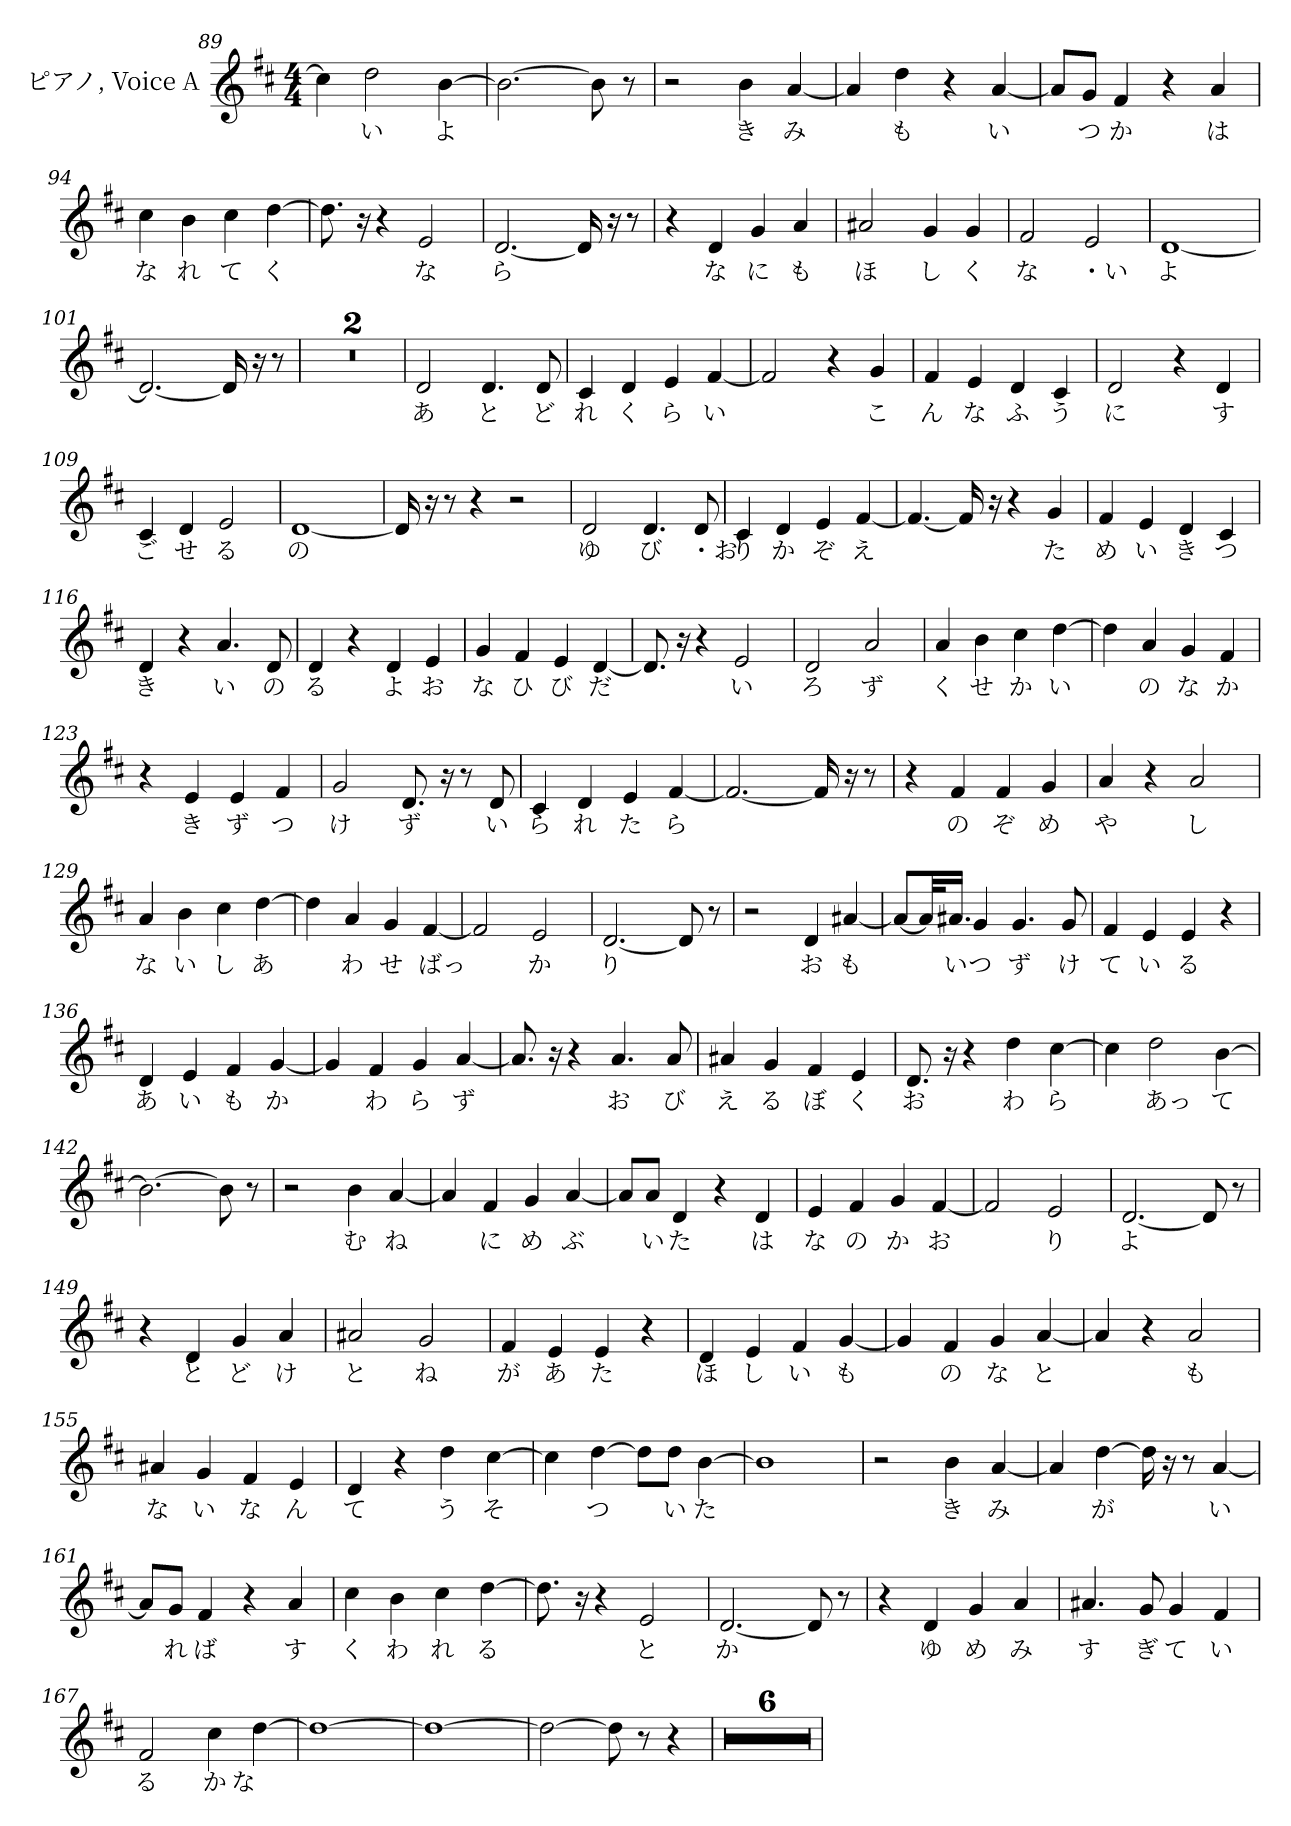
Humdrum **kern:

**kern	**text
*part1	*part1
*staff1	*staff1
*I"ピアノ, Voice A	*
*clefG2	*
*k[f#c#]	*
*M4/4	*
=89	=89
4cc#\]	.
!	!LO:LY:b
2dd\	い
!	!LO:LY:b
[4b\	よ
=90	=90
2.b\_	.
8b\]	.
8r	.
!!LO:LB:g=z
=91	=91
2r	.
!	!LO:LY:b
4b\	き
!	!LO:LY:b
[4a/	み
=92	=92
4a/]	.
!	!LO:LY:b
4dd\	も
4r	.
!	!LO:LY:b
[4a/	い
=93	=93
8a/L]	.
!	!LO:LY:b
8g/J	つ
!	!LO:LY:b
4f#/	か
4r	.
!	!LO:LY:b
4a/	は
=94	=94
!	!LO:LY:b
4cc#\	な
!	!LO:LY:b
4b\	れ
!	!LO:LY:b
4cc#\	て
!	!LO:LY:b
[4dd\	く
=95	=95
8.dd\]	.
16r	.
4r	.
!	!LO:LY:b
2e/	な
=96	=96
!	!LO:LY:b
[2.d/	ら
16d/]	.
16r	.
8r	.
=97	=97
4r	.
!	!LO:LY:b
4d/	な
!	!LO:LY:b
4g/	に
!	!LO:LY:b
4a/	も
=98	=98
!	!LO:LY:b
2a#X/	ほ
!	!LO:LY:b
4g/	し
!	!LO:LY:b
4g/	く
!!LO:PB:g=z
=99	=99
!	!LO:LY:b
2f#/	な
!	!LO:LY:b
2e/	・い
=100	=100
!	!LO:LY:b
[1d	よ
=101	=101
2.d/_	.
16d/]	.
16r	.
8r	.
=102	=102
1r	.
=103	=103
1r	.
=104	=104
!	!LO:LY:b
2d/	あ
!	!LO:LY:b
4.d/	と
!	!LO:LY:b
8d/	ど
=105	=105
!	!LO:LY:b
4c#/	れ
!	!LO:LY:b
4d/	く
!	!LO:LY:b
4e/	ら
!	!LO:LY:b
[4f#/	い
=106	=106
2f#/]	.
4r	.
!	!LO:LY:b
4g/	こ
=107	=107
!	!LO:LY:b
4f#/	ん
!	!LO:LY:b
4e/	な
!	!LO:LY:b
4d/	ふ
!	!LO:LY:b
4c#/	う
=108	=108
!	!LO:LY:b
2d/	に
4r	.
!	!LO:LY:b
4d/	す
!!LO:LB:g=z
=109	=109
!	!LO:LY:b
4c#/	ご
!	!LO:LY:b
4d/	せ
!	!LO:LY:b
2e/	る
=110	=110
!	!LO:LY:b
[1d	の
=111	=111
16d/]	.
16r	.
8r	.
4r	.
2r	.
=112	=112
!	!LO:LY:b
2d/	ゆ
!	!LO:LY:b
4.d/	び
!	!LO:LY:b
8d/	・お
=113	=113
!	!LO:LY:b
4c#/	り
!	!LO:LY:b
4d/	か
!	!LO:LY:b
4e/	ぞ
!	!LO:LY:b
[4f#/	え
=114	=114
4.f#/_	.
16f#/]	.
16r	.
4r	.
!	!LO:LY:b
4g/	た
=115	=115
!	!LO:LY:b
4f#/	め
!	!LO:LY:b
4e/	い
!	!LO:LY:b
4d/	き
!	!LO:LY:b
4c#/	つ
=116	=116
!	!LO:LY:b
4d/	き
4r	.
!	!LO:LY:b
4.a/	い
!	!LO:LY:b
8d/	の
!!LO:LB:g=z
=117	=117
!	!LO:LY:b
4d/	る
4r	.
!	!LO:LY:b
4d/	よ
!	!LO:LY:b
4e/	お
=118	=118
!	!LO:LY:b
4g/	な
!	!LO:LY:b
4f#/	ひ
!	!LO:LY:b
4e/	び
!	!LO:LY:b
[4d/	だ
=119	=119
8.d/]	.
16r	.
4r	.
!	!LO:LY:b
2e/	い
=120	=120
!	!LO:LY:b
2d/	ろ
!	!LO:LY:b
2a/	ず
=121	=121
!	!LO:LY:b
4a/	く
!	!LO:LY:b
4b\	せ
!	!LO:LY:b
4cc#\	か
!	!LO:LY:b
[4dd\	い
=122	=122
4dd\]	.
!	!LO:LY:b
4a/	の
!	!LO:LY:b
4g/	な
!	!LO:LY:b
4f#/	か
=123	=123
4r	.
!	!LO:LY:b
4e/	き
!	!LO:LY:b
4e/	ず
!	!LO:LY:b
4f#/	つ
=124	=124
!	!LO:LY:b
2g/	け
!	!LO:LY:b
8.d/	ず
16r	.
8r	.
!	!LO:LY:b
8d/	い
!!LO:LB:g=z
=125	=125
!	!LO:LY:b
4c#/	ら
!	!LO:LY:b
4d/	れ
!	!LO:LY:b
4e/	た
!	!LO:LY:b
[4f#/	ら
=126	=126
2.f#/_	.
16f#/]	.
16r	.
8r	.
=127	=127
4r	.
!	!LO:LY:b
4f#/	の
!	!LO:LY:b
4f#/	ぞ
!	!LO:LY:b
4g/	め
=128	=128
!	!LO:LY:b
4a/	や
4r	.
!	!LO:LY:b
2a/	し
=129	=129
!	!LO:LY:b
4a/	な
!	!LO:LY:b
4b\	い
!	!LO:LY:b
4cc#\	し
!	!LO:LY:b
[4dd\	あ
=130	=130
4dd\]	.
!	!LO:LY:b
4a/	わ
!	!LO:LY:b
4g/	せ
!	!LO:LY:b
[4f#/	ばっ
=131	=131
2f#/]	.
!	!LO:LY:b
2e/	か
=132	=132
!	!LO:LY:b
[2.d/	り
8d/]	.
8r	.
!!LO:LB:g=z
=133	=133
2r	.
!	!LO:LY:b
4d/	お
!	!LO:LY:b
[4a#X/	も
=134	=134
8a#/L_	.
32a#/KL]	.
!	!LO:LY:b
16.a#X/JJ	い
!	!LO:LY:b
4g/	つ
!	!LO:LY:b
4.g/	ず
!	!LO:LY:b
8g/	け
=135	=135
!	!LO:LY:b
4f#/	て
!	!LO:LY:b
4e/	い
!	!LO:LY:b
4e/	る
4r	.
=136	=136
!	!LO:LY:b
4d/	あ
!	!LO:LY:b
4e/	い
!	!LO:LY:b
4f#/	も
!	!LO:LY:b
[4g/	か
=137	=137
4g/]	.
!	!LO:LY:b
4f#/	わ
!	!LO:LY:b
4g/	ら
!	!LO:LY:b
[4a/	ず
=138	=138
8.a/]	.
16r	.
4r	.
!	!LO:LY:b
4.a/	お
!	!LO:LY:b
8a/	び
=139	=139
!	!LO:LY:b
4a#X/	え
!	!LO:LY:b
4g/	る
!	!LO:LY:b
4f#/	ぼ
!	!LO:LY:b
4e/	く
!!LO:LB:g=z
=140	=140
!	!LO:LY:b
8.d/	お
16r	.
4r	.
!	!LO:LY:b
4dd\	わ
!	!LO:LY:b
[4cc#\	ら
=141	=141
4cc#\]	.
!	!LO:LY:b
2dd\	あっ
!	!LO:LY:b
[4b\	て
=142	=142
2.b\_	.
8b\]	.
8r	.
=143	=143
2r	.
!	!LO:LY:b
4b\	む
!	!LO:LY:b
[4a/	ね
=144	=144
4a/]	.
!	!LO:LY:b
4f#/	に
!	!LO:LY:b
4g/	め
!	!LO:LY:b
[4a/	ぶ
=145	=145
8a/L]	.
!	!LO:LY:b
8a/J	い
!	!LO:LY:b
4d/	た
4r	.
!	!LO:LY:b
4d/	は
=146	=146
!	!LO:LY:b
4e/	な
!	!LO:LY:b
4f#/	の
!	!LO:LY:b
4g/	か
!	!LO:LY:b
[4f#/	お
=147	=147
2f#/]	.
!	!LO:LY:b
2e/	り
!!LO:LB:g=z
=148	=148
!	!LO:LY:b
[2.d/	よ
8d/]	.
8r	.
=149	=149
4r	.
!	!LO:LY:b
4d/	と
!	!LO:LY:b
4g/	ど
!	!LO:LY:b
4a/	け
=150	=150
!	!LO:LY:b
2a#X/	と
!	!LO:LY:b
2g/	ね
=151	=151
!	!LO:LY:b
4f#/	が
!	!LO:LY:b
4e/	あ
!	!LO:LY:b
4e/	た
4r	.
=152	=152
!	!LO:LY:b
4d/	ほ
!	!LO:LY:b
4e/	し
!	!LO:LY:b
4f#/	い
!	!LO:LY:b
[4g/	も
=153	=153
4g/]	.
!	!LO:LY:b
4f#/	の
!	!LO:LY:b
4g/	な
!	!LO:LY:b
[4a/	と
=154	=154
4a/]	.
4r	.
!	!LO:LY:b
2a/	も
=155	=155
!	!LO:LY:b
4a#X/	な
!	!LO:LY:b
4g/	い
!	!LO:LY:b
4f#/	な
!	!LO:LY:b
4e/	ん
!!LO:LB:g=z
=156	=156
!	!LO:LY:b
4d/	て
4r	.
!	!LO:LY:b
4dd\	う
!	!LO:LY:b
[4cc#\	そ
=157	=157
4cc#\]	.
!	!LO:LY:b
[4dd\	つ
8dd\L]	.
!	!LO:LY:b
8dd\J	い
!	!LO:LY:b
[4b\	た
=158	=158
1b]	.
=159	=159
2r	.
!	!LO:LY:b
4b\	き
!	!LO:LY:b
[4a/	み
=160	=160
4a/]	.
!	!LO:LY:b
[4dd\	が
16dd\]	.
16r	.
8r	.
!	!LO:LY:b
[4a/	い
=161	=161
8a/L]	.
!	!LO:LY:b
8g/J	れ
!	!LO:LY:b
4f#/	ば
4r	.
!	!LO:LY:b
4a/	す
=162	=162
!	!LO:LY:b
4cc#\	く
!	!LO:LY:b
4b\	わ
!	!LO:LY:b
4cc#\	れ
!	!LO:LY:b
[4dd\	る
=163	=163
8.dd\]	.
16r	.
4r	.
!	!LO:LY:b
2e/	と
!!LO:LB:g=z
=164	=164
!	!LO:LY:b
[2.d/	か
8d/]	.
8r	.
=165	=165
4r	.
!	!LO:LY:b
4d/	ゆ
!	!LO:LY:b
4g/	め
!	!LO:LY:b
4a/	み
=166	=166
!	!LO:LY:b
4.a#X/	す
!	!LO:LY:b
8g/	ぎ
!	!LO:LY:b
4g/	て
!	!LO:LY:b
4f#/	い
=167	=167
!	!LO:LY:b
2f#/	る
!	!LO:LY:b
4cc#\	か
!	!LO:LY:b
[4dd\	な
=168	=168
1dd_	.
=169	=169
1dd_	.
=170	=170
2dd\_	.
8dd\]	.
8r	.
4r	.
=171	=171
1r	.
=172	=172
1r	.
=173	=173
1r	.
=174	=174
1r	.
!!LO:LB:g=z
=175	=175
1r	.
=176	=176
1r	.
=	=
*-	*-
